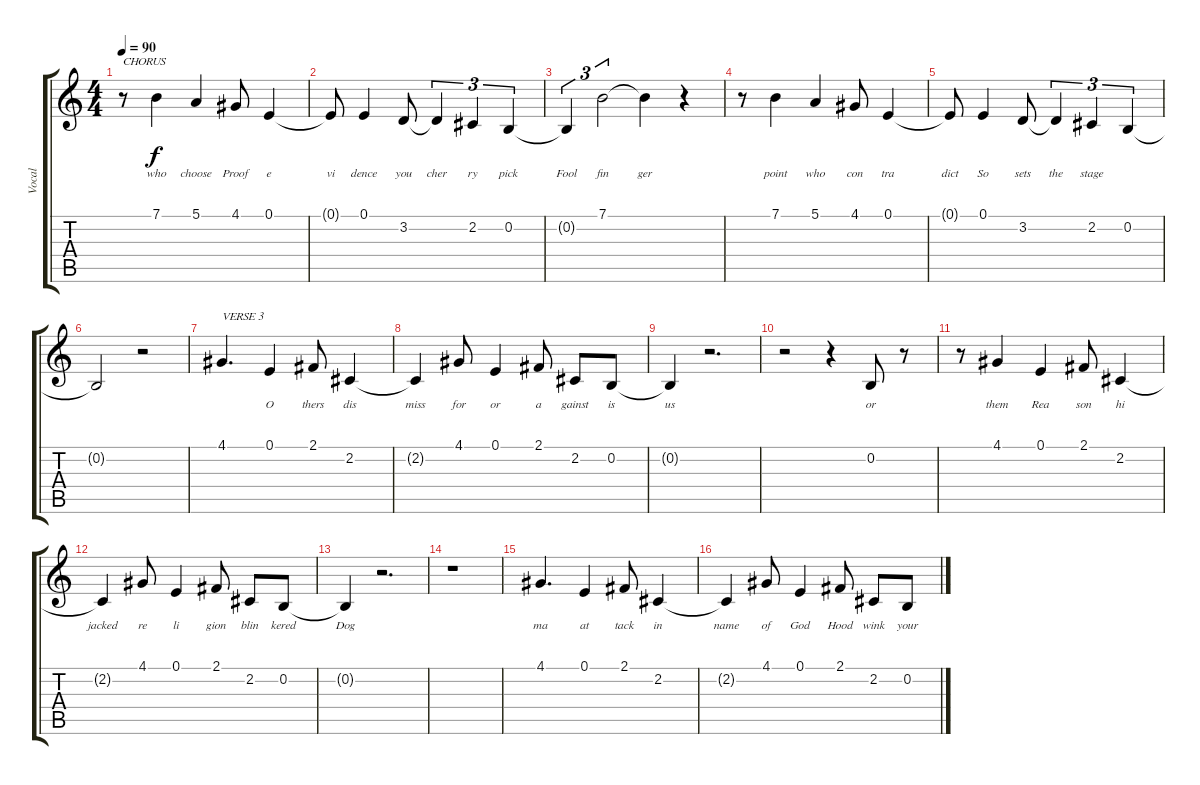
\track ("Vocal" "Vocal") {instrument acousticgrandpiano}
\staff {score tabs}
\tuning (E4 B3 G3 D3 A2 E2) {hide}
\ts (4 4)
\tempo 90
\clef g2
\ks c
r.8{txt "CHORUS" dy f} 7.1.4{lyrics (0 "who") lyrics (1 "") lyrics (2 "") lyrics (3 "") lyrics (4 "")} 5.1.4{lyrics (0 "choose") lyrics (1 "") lyrics (2 "") lyrics (3 "") lyrics (4 "")} 4.1.8{lyrics (0 "Proof") lyrics (1 "") lyrics (2 "") lyrics (3 "") lyrics (4 "")} 0.1.4{lyrics (0 "e") lyrics (1 "") lyrics (2 "") lyrics (3 "") lyrics (4 "")} |
0.1{t}.8{lyrics (0 "vi") lyrics (1 "") lyrics (2 "") lyrics (3 "") lyrics (4 "")} 0.1.4{lyrics (0 "dence") lyrics (1 "") lyrics (2 "") lyrics (3 "") lyrics (4 "")} 3.2.8{lyrics (0 "you") lyrics (1 "") lyrics (2 "") lyrics (3 "") lyrics (4 "")} 3.2{t}.4{tu (3 2) lyrics (0 "cher") lyrics (1 "") lyrics (2 "") lyrics (3 "") lyrics (4 "")} 2.2.4{tu (3 2) lyrics (0 "ry") lyrics (1 "") lyrics (2 "") lyrics (3 "") lyrics (4 "")} 0.2.4{tu (3 2) lyrics (0 "pick") lyrics (1 "") lyrics (2 "") lyrics (3 "") lyrics (4 "")} |
0.2{t}.4{tu (3 2) lyrics (0 "Fool") lyrics (1 "") lyrics (2 "") lyrics (3 "") lyrics (4 "")} 7.1.2{tu (3 2) lyrics (0 "fin") lyrics (1 "") lyrics (2 "") lyrics (3 "") lyrics (4 "")} 7.1{t}.4{lyrics (0 "ger") lyrics (1 "") lyrics (2 "") lyrics (3 "") lyrics (4 "")} r.4 |
r.8 7.1.4{lyrics (0 "point") lyrics (1 "") lyrics (2 "") lyrics (3 "") lyrics (4 "")} 5.1.4{lyrics (0 "who") lyrics (1 "") lyrics (2 "") lyrics (3 "") lyrics (4 "")} 4.1.8{lyrics (0 "con") lyrics (1 "") lyrics (2 "") lyrics (3 "") lyrics (4 "")} 0.1.4{lyrics (0 "tra") lyrics (1 "") lyrics (2 "") lyrics (3 "") lyrics (4 "")} |
0.1{t}.8{lyrics (0 "dict") lyrics (1 "") lyrics (2 "") lyrics (3 "") lyrics (4 "")} 0.1.4{lyrics (0 "So") lyrics (1 "") lyrics (2 "") lyrics (3 "") lyrics (4 "")} 3.2.8{lyrics (0 "sets") lyrics (1 "") lyrics (2 "") lyrics (3 "") lyrics (4 "")} 3.2{t}.4{tu (3 2) lyrics (0 "the") lyrics (1 "") lyrics (2 "") lyrics (3 "") lyrics (4 "")} 2.2.4{tu (3 2) lyrics (0 "stage") lyrics (1 "") lyrics (2 "") lyrics (3 "") lyrics (4 "")} 0.2.4{tu (3 2) lyrics (0 "") lyrics (1 "") lyrics (2 "") lyrics (3 "") lyrics (4 "")} |
0.2{t}.2{lyrics (0 "") lyrics (1 "") lyrics (2 "") lyrics (3 "") lyrics (4 "")} r.2 |
4.1.4{d txt "VERSE 3" lyrics (0 "") lyrics (1 "") lyrics (2 "") lyrics (3 "") lyrics (4 "")} 0.1.4{lyrics (0 "O") lyrics (1 "") lyrics (2 "") lyrics (3 "") lyrics (4 "")} 2.1.8{lyrics (0 "thers") lyrics (1 "") lyrics (2 "") lyrics (3 "") lyrics (4 "")} 2.2.4{lyrics (0 "dis") lyrics (1 "") lyrics (2 "") lyrics (3 "") lyrics (4 "")} |
2.2{t}.4{lyrics (0 "miss") lyrics (1 "") lyrics (2 "") lyrics (3 "") lyrics (4 "")} 4.1.8{lyrics (0 "for") lyrics (1 "") lyrics (2 "") lyrics (3 "") lyrics (4 "")} 0.1.4{lyrics (0 "or") lyrics (1 "") lyrics (2 "") lyrics (3 "") lyrics (4 "")} 2.1.8{lyrics (0 "a") lyrics (1 "") lyrics (2 "") lyrics (3 "") lyrics (4 "")} 2.2.8{lyrics (0 "gainst") lyrics (1 "") lyrics (2 "") lyrics (3 "") lyrics (4 "")} 0.2.8{lyrics (0 "is") lyrics (1 "") lyrics (2 "") lyrics (3 "") lyrics (4 "")} |
0.2{t}.4{lyrics (0 "us") lyrics (1 "") lyrics (2 "") lyrics (3 "") lyrics (4 "")} r.2{d} |
r.2 r.4 0.2.8{lyrics (0 "or") lyrics (1 "") lyrics (2 "") lyrics (3 "") lyrics (4 "")} r.8 |
r.8 4.1.4{lyrics (0 "them") lyrics (1 "") lyrics (2 "") lyrics (3 "") lyrics (4 "")} 0.1.4{lyrics (0 "Rea") lyrics (1 "") lyrics (2 "") lyrics (3 "") lyrics (4 "")} 2.1.8{lyrics (0 "son") lyrics (1 "") lyrics (2 "") lyrics (3 "") lyrics (4 "")} 2.2.4{lyrics (0 "hi") lyrics (1 "") lyrics (2 "") lyrics (3 "") lyrics (4 "")} |
2.2{t}.4{lyrics (0 "jacked") lyrics (1 "") lyrics (2 "") lyrics (3 "") lyrics (4 "")} 4.1.8{lyrics (0 "re") lyrics (1 "") lyrics (2 "") lyrics (3 "") lyrics (4 "")} 0.1.4{lyrics (0 "li") lyrics (1 "") lyrics (2 "") lyrics (3 "") lyrics (4 "")} 2.1.8{lyrics (0 "gion") lyrics (1 "") lyrics (2 "") lyrics (3 "") lyrics (4 "")} 2.2.8{lyrics (0 "blin") lyrics (1 "") lyrics (2 "") lyrics (3 "") lyrics (4 "")} 0.2.8{lyrics (0 "kered") lyrics (1 "") lyrics (2 "") lyrics (3 "") lyrics (4 "")} |
0.2{t}.4{lyrics (0 "Dog") lyrics (1 "") lyrics (2 "") lyrics (3 "") lyrics (4 "")} r.2{d} |
r.1 |
4.1.4{d lyrics (0 "ma") lyrics (1 "") lyrics (2 "") lyrics (3 "") lyrics (4 "")} 0.1.4{lyrics (0 "at") lyrics (1 "") lyrics (2 "") lyrics (3 "") lyrics (4 "")} 2.1.8{lyrics (0 "tack") lyrics (1 "") lyrics (2 "") lyrics (3 "") lyrics (4 "")} 2.2.4{lyrics (0 "in") lyrics (1 "") lyrics (2 "") lyrics (3 "") lyrics (4 "")} |
2.2{t}.4{lyrics (0 "name") lyrics (1 "") lyrics (2 "") lyrics (3 "") lyrics (4 "")} 4.1.8{lyrics (0 "of") lyrics (1 "") lyrics (2 "") lyrics (3 "") lyrics (4 "")} 0.1.4{lyrics (0 "God") lyrics (1 "") lyrics (2 "") lyrics (3 "") lyrics (4 "")} 2.1.8{lyrics (0 "Hood") lyrics (1 "") lyrics (2 "") lyrics (3 "") lyrics (4 "")} 2.2.8{lyrics (0 "wink") lyrics (1 "") lyrics (2 "") lyrics (3 "") lyrics (4 "")} 0.2.8{lyrics (0 "your") lyrics (1 "") lyrics (2 "") lyrics (3 "") lyrics (4 "")}
